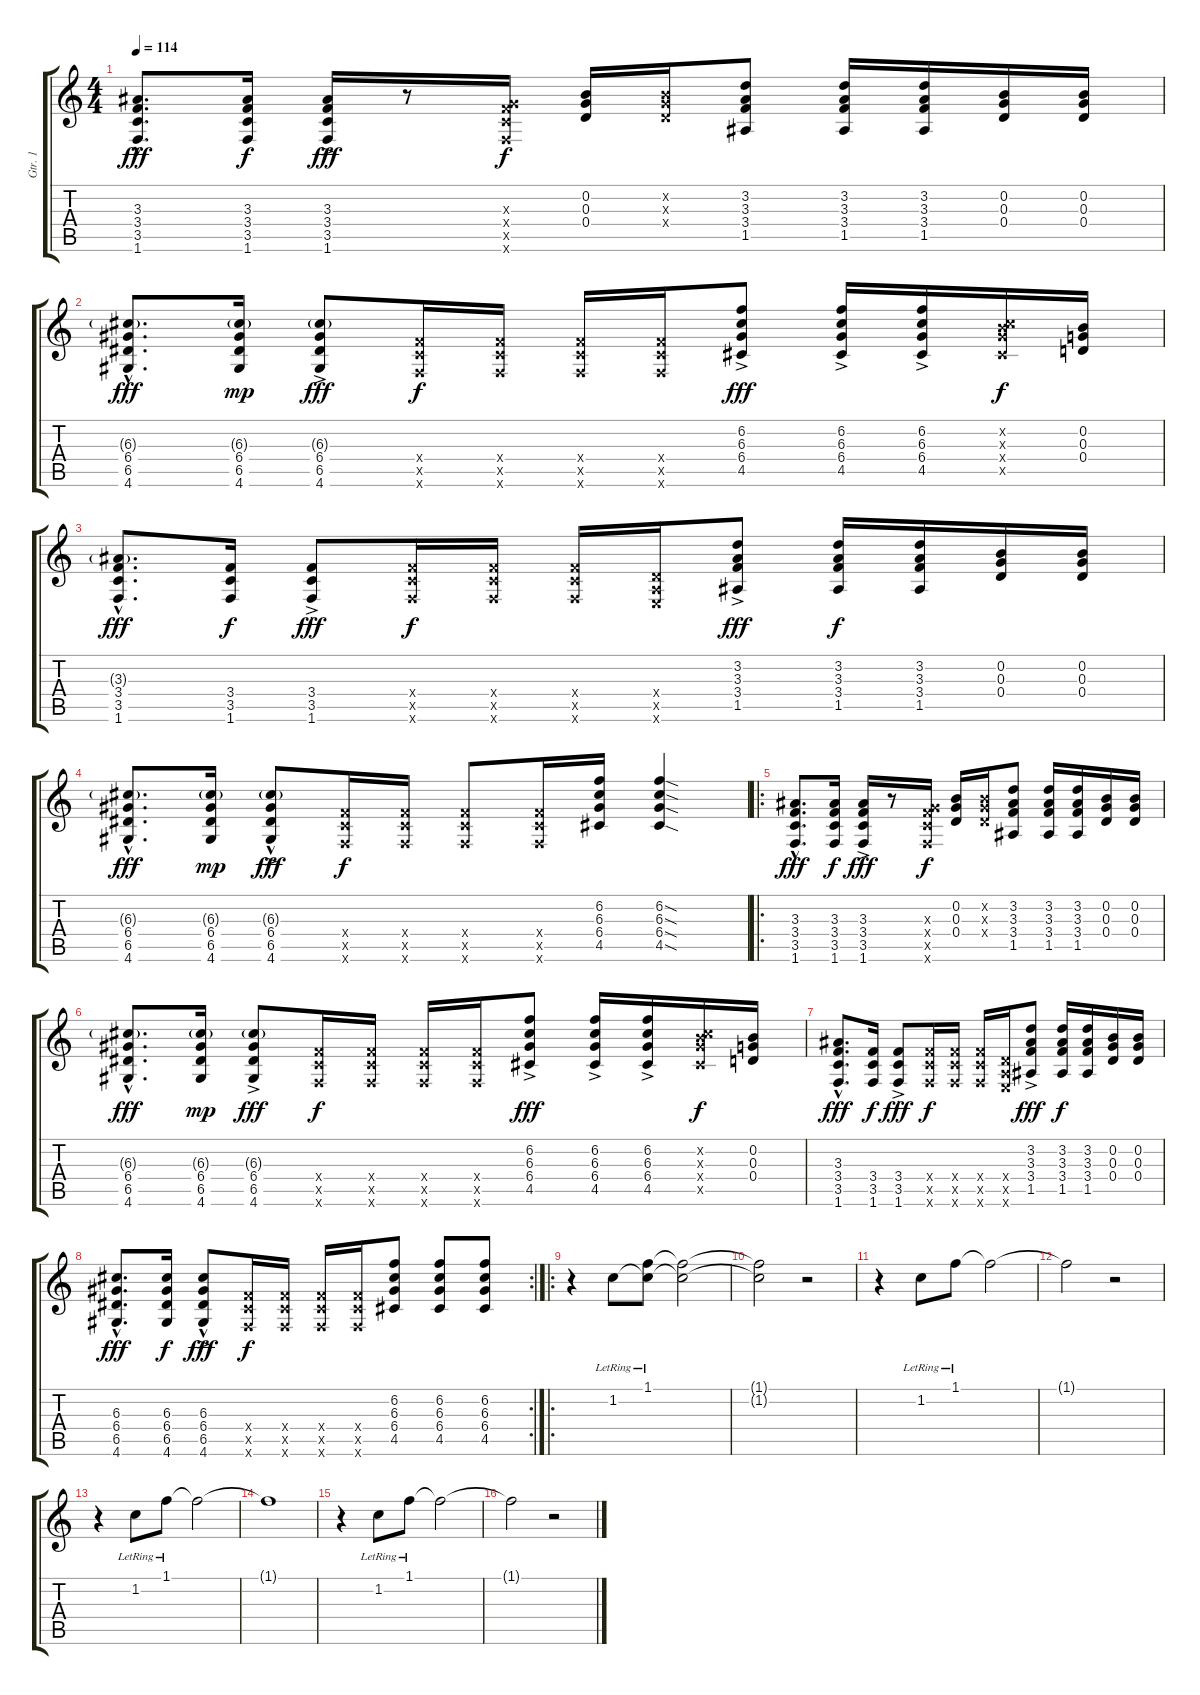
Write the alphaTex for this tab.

\track ("Gtr. 1" "Gtr. 1") {instrument electricguitarclean}
\staff {score tabs}
\tuning (E4 B3 G3 D3 A2 E2) {hide}
\ts (4 4)
\tempo 114
\clef g2
\ks c
(3.3{hac} 3.4{hac} 3.5{hac} 1.6{hac}).8{d dy fff instrument electricguitarclean} (3.3 3.4 3.5 1.6).16{dy f} (3.3 3.4{ac} 3.5 1.6).16{dy fff} r.8 (0.3{x} 3.4{x} 3.5{x} 1.6{x}).16{dy f} (0.2 0.3 0.4).16 (0.2{x} 0.3{x} 0.4{x}).16 (3.2 3.3 3.4 1.5).8 (3.2 3.3 3.4 1.5).16 (3.2 3.3 3.4 1.5).16 (0.2 0.3 0.4).16 (0.2 0.3 0.4).16 |
(6.3{g hac} 6.4{hac} 6.5{hac} 4.6{hac}).8{d dy fff} (6.3{g} 6.4 6.5 4.6).16{dy mp} (6.3{g} 6.4 6.5 4.6{ac}).8{dy fff} (3.4{x} 3.5{x} 1.6{x}).16{dy f} (3.4{x} 3.5{x} 1.6{x}).16 (3.4{x} 3.5{x} 1.6{x}).16 (3.4{x} 3.5{x} 1.6{x}).16 (6.2 6.3{ac} 6.4 4.5).8{dy fff} (6.2 6.3 6.4 4.5{ac}).16 (6.2 6.3 6.4{ac} 4.5).16 (0.2{x} 6.3{x} 6.4{x} 4.5{x}).16{dy f} (0.2 0.3 0.4).16 |
(3.3{g hac} 3.4{hac} 3.5{hac} 1.6{hac}).8{d dy fff} (3.4 3.5 1.6).16{dy f} (3.4{ac} 3.5 1.6{st}).8{dy fff} (3.4{x} 3.5{x} 1.6{x}).16{dy f} (3.4{x} 3.5{x} 1.6{x}).16 (3.4{x} 3.5{x} 1.6{x}).16 (0.4{x} 0.5{x} 0.6{x}).16 (3.2 3.3{ac} 3.4 1.5).8{dy fff} (3.2 3.3 3.4 1.5).16{dy f} (3.2 3.3 3.4 1.5).16 (0.2 0.3 0.4).16 (0.2 0.3 0.4).16 |
(6.3{g hac} 6.4{hac} 6.5{hac} 4.6{hac}).8{d dy fff} (6.3{g} 6.4 6.5 4.6).16{dy mp} (6.3{g} 6.4{hac} 6.5 4.6{ac}).8{dy fff} (3.4{x} 3.5{x} 1.6{x}).16{dy f} (3.4{x} 3.5{x} 1.6{x}).16 (3.4{x} 3.5{x} 1.6{x}).8 (3.4{x} 3.5{x} 1.6{x}).16 (6.2 6.3 6.4 4.5).16 (6.2{sod} 6.3{sod} 6.4{sod} 4.5{sod}).4 |
\ro
(3.3{hac} 3.4{hac} 3.5{hac} 1.6{hac}).8{d dy fff} (3.3 3.4 3.5 1.6).16{dy f} (3.3 3.4{ac} 3.5 1.6).16{dy fff} r.8 (0.3{x} 3.4{x} 3.5{x} 1.6{x}).16{dy f} (0.2 0.3 0.4).16 (0.2{x} 0.3{x} 0.4{x}).16 (3.2 3.3 3.4 1.5).8 (3.2 3.3 3.4 1.5).16 (3.2 3.3 3.4 1.5).16 (0.2 0.3 0.4).16 (0.2 0.3 0.4).16 |
(6.3{g hac} 6.4{hac} 6.5{hac} 4.6{hac}).8{d dy fff} (6.3{g} 6.4 6.5 4.6).16{dy mp} (6.3{g} 6.4 6.5 4.6{ac}).8{dy fff} (3.4{x} 3.5{x} 1.6{x}).16{dy f} (3.4{x} 3.5{x} 1.6{x}).16 (3.4{x} 3.5{x} 1.6{x}).16 (3.4{x} 3.5{x} 1.6{x}).16 (6.2 6.3{ac} 6.4 4.5).8{dy fff} (6.2 6.3 6.4 4.5{ac}).16 (6.2 6.3 6.4{ac} 4.5).16 (0.2{x} 6.3{x} 6.4{x} 4.5{x}).16{dy f} (0.2 0.3 0.4).16 |
(3.3{hac} 3.4{hac} 3.5{hac} 1.6{hac}).8{d dy fff} (3.4 3.5 1.6).16{dy f} (3.4{ac} 3.5 1.6{st}).8{dy fff} (3.4{x} 3.5{x} 1.6{x}).16{dy f} (3.4{x} 3.5{x} 1.6{x}).16 (3.4{x} 3.5{x} 1.6{x}).16 (0.4{x} 0.5{x} 0.6{x}).16 (3.2 3.3{ac} 3.4 1.5).8{dy fff} (3.2 3.3 3.4 1.5).16{dy f} (3.2 3.3 3.4 1.5).16 (0.2 0.3 0.4).16 (0.2 0.3 0.4).16 |
\rc 2
(6.3{hac} 6.4{hac} 6.5{hac} 4.6{hac}).8{d dy fff} (6.3 6.4 6.5 4.6).16{dy f} (6.3 6.4{hac} 6.5 4.6{ac}).8{dy fff} (3.4{x} 3.5{x} 1.6{x}).16{dy f} (3.4{x} 3.5{x} 1.6{x}).16 (3.4{x} 3.5{x} 1.6{x}).16 (3.4{x} 3.5{x} 1.6{x}).16 (6.2 6.3 6.4 4.5).8 (6.2 6.3 6.4 4.5).8 (6.2 6.3 6.4 4.5).8 |
\ro
r.4 1.2{lr}.8 (1.1{lr} 1.2{t}).8 (1.1{t} 1.2{t}).2 |
(1.1{t} 1.2{t}).2 r.2 |
r.4 1.2{lr}.8 1.1{lr}.8 1.1{t}.2 |
1.1{t}.2 r.2 |
r.4 1.2{lr}.8 1.1{lr}.8 1.1{t}.2 |
1.1{t}.1 |
r.4 1.2{lr}.8 1.1{lr}.8 1.1{t}.2 |
1.1{t}.2 r.2
